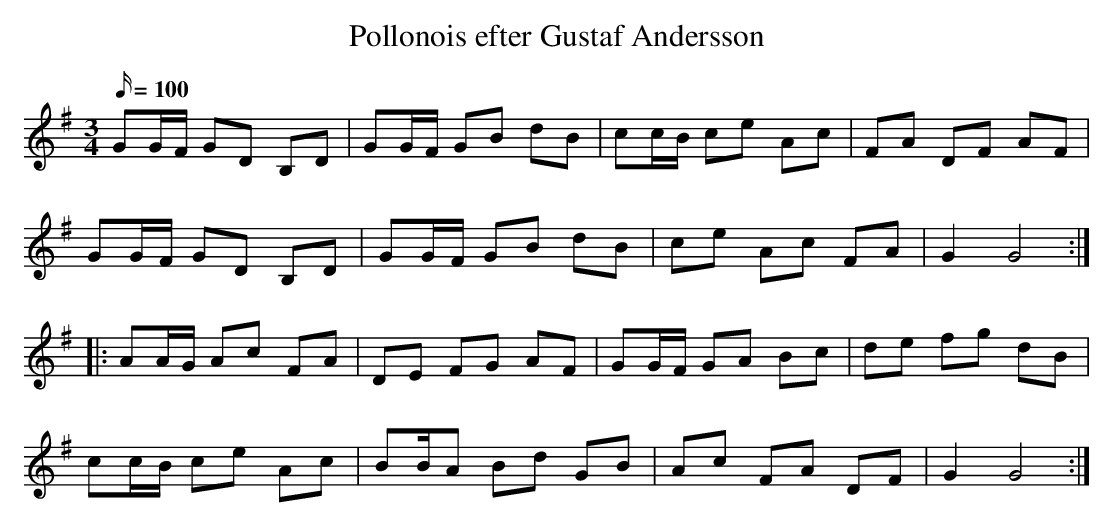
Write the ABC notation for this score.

X:1
T:Pollonois efter Gustaf Andersson
M:3/4
L:1/16
Q:100
K:G
O:Blekinge
G2GF G2D2 B,2D2 | G2GF G2B2 d2B2 | c2cB c2e2 A2c2 | F2A2 D2F2 A2F2 |
G2GF G2D2 B,2D2 | G2GF G2B2 d2B2 | c2e2 A2c2 F2A2 | G4 G8 :|
|:A2AG A2c2 F2A2 | D2E2 F2G2 A2F2 | G2GF G2A2 B2c2 | d2e2 f2g2 d2B2 |
c2cB c2e2 A2c2 | B2BA2 B2d2 G2B2 | A2c2 F2A2 D2F2 | G4 G8 :|
